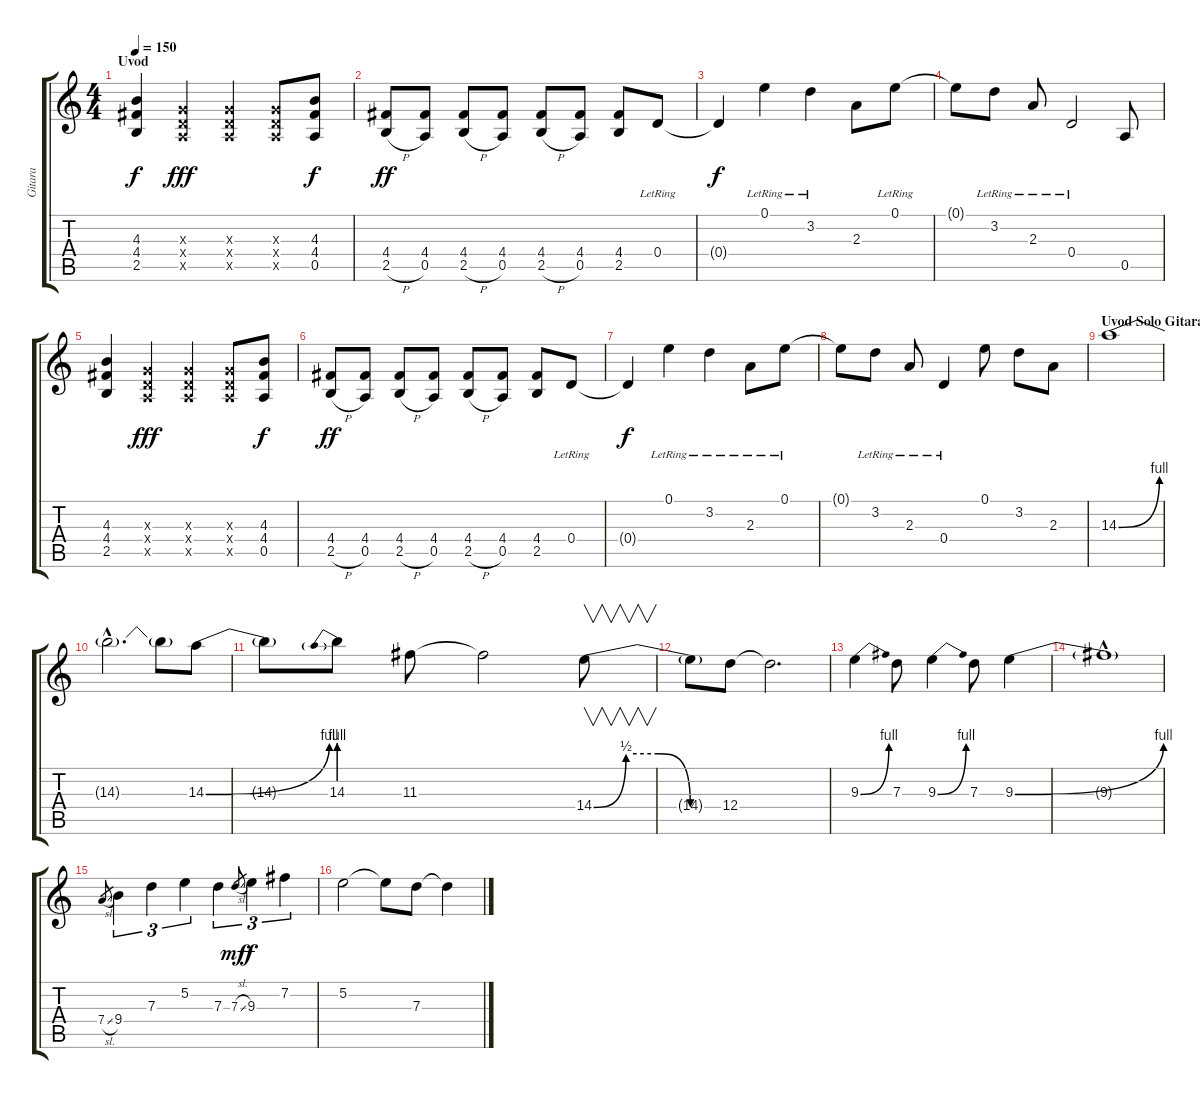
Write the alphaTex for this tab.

\track ("Gitara" "Gitara") {instrument overdrivenguitar}
\staff {score tabs}
\tuning (E4 B3 G3 D3 A2 E2) {hide}
\ts (4 4)
\section ("" "Uvod")
\tempo 150
\clef g2
\ks c
(4.3 4.4 2.5).4{dy f instrument overdrivenguitar} (0.3{x} 0.4{x} 0.5{x}).4{dy fff} (0.3{x} 0.4{x} 0.5{x}).4 (0.3{x} 0.4{x} 0.5{x}).8 (4.3 4.4 0.5).8{dy f} |
(4.4 2.5{h}).8{dy ff} (4.4 0.5).8 (4.4 2.5{h}).8 (4.4 0.5).8 (4.4 2.5{h}).8 (4.4 0.5).8 (4.4 2.5).8 0.4{lr}.8 |
0.4{t}.4{txt "" dy f} 0.1{lr}.4 3.2{lr}.4 2.3.8 0.1{lr}.8 |
0.1{t}.8 3.2{lr}.8 2.3{lr}.8 0.4{lr}.2 0.5.8 |
(4.3 4.4 2.5).4 (0.3{x} 0.4{x} 0.5{x}).4{dy fff} (0.3{x} 0.4{x} 0.5{x}).4 (0.3{x} 0.4{x} 0.5{x}).8 (4.3 4.4 0.5).8{dy f} |
(4.4 2.5{h}).8{dy ff} (4.4 0.5).8 (4.4 2.5{h}).8 (4.4 0.5).8 (4.4 2.5{h}).8 (4.4 0.5).8 (4.4 2.5).8 0.4{lr}.8 |
0.4{t}.4{dy f} 0.1{lr}.4 3.2{lr}.4 2.3{lr}.8 0.1{lr}.8 |
0.1{t}.8 3.2{lr}.8 2.3{lr}.8 0.4{lr}.4 0.1.8 3.2.8 2.3.8 |
\section ("" "Uvod Solo Gitara")
14.3{be (bend 0 0 60 4)}.1 |
14.3{hac t}.2{d} 14.3{t}.8 14.3{be (bend 0 0 60 4)}.8 |
14.3{t}.8 14.3{be (prebend 0 4 60 4)}.8 11.3.8 11.3{t}.2 14.4{be (custom 0 0 15 2 30 2 45 0 60 0)}.8{v} |
14.4{t}.8 12.4.8 12.4{t}.2{d} |
9.3{be (bend 0 0 60 4)}.4 7.3.8 9.3{be (bend 0 0 60 4)}.4 7.3.8 9.3{be (bend 0 0 60 4)}.4 |
9.3{hac t}.1 |
7.4{sl}.8{gr} 9.4.4{tu (3 2)} 7.3.4{tu (3 2)} 5.2.4{tu (3 2)} 7.3.4{tu (3 2)} 7.3{sl}.8{gr dy mf} 9.3.4{tu (3 2) dy f} 7.2.4{tu (3 2)} |
5.2.2 5.2{t}.8 7.3.8 7.3{t}.4
